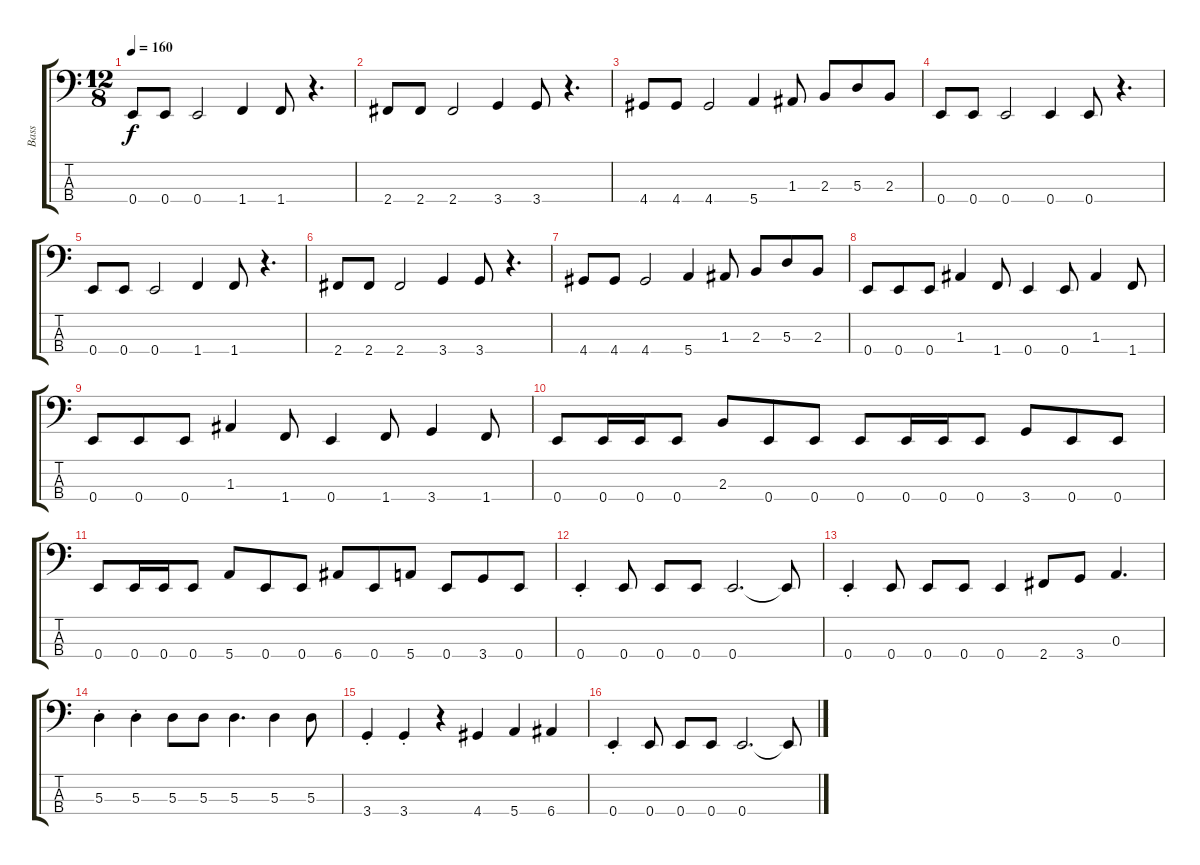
\track ("Bass" "Bass") {instrument electricbassfinger}
\staff {score tabs}
\tuning (G2 D2 A1 E1) {hide}
\ts (12 8)
\tempo 160
\clef f4
\ks c
0.4.8{dy f} 0.4.8 0.4.2 1.4.4 1.4.8 r.4{d} |
2.4.8 2.4.8 2.4.2 3.4.4 3.4.8 r.4{d} |
4.4.8 4.4.8 4.4.2 5.4.4 1.3.8 2.3.8 5.3.8 2.3.8 |
0.4.8 0.4.8 0.4.2 0.4.4 0.4.8 r.4{d} |
0.4.8 0.4.8 0.4.2 1.4.4 1.4.8 r.4{d} |
2.4.8 2.4.8 2.4.2 3.4.4 3.4.8 r.4{d} |
4.4.8 4.4.8 4.4.2 5.4.4 1.3.8 2.3.8 5.3.8 2.3.8 |
0.4.8 0.4.8 0.4.8 1.3.4 1.4.8 0.4.4 0.4.8 1.3.4 1.4.8 |
0.4.8 0.4.8 0.4.8 1.3.4 1.4.8 0.4.4 1.4.8 3.4.4 1.4.8 |
0.4.8 0.4.16 0.4.16 0.4.8 2.3.8 0.4.8 0.4.8 0.4.8 0.4.16 0.4.16 0.4.8 3.4.8 0.4.8 0.4.8 |
0.4.8 0.4.16 0.4.16 0.4.8 5.4.8 0.4.8 0.4.8 6.4.8 0.4.8 5.4.8 0.4.8 3.4.8 0.4.8 |
0.4{st}.4 0.4.8 0.4.8 0.4.8 0.4.2{d} 0.4{t}.8 |
0.4{st}.4 0.4.8 0.4.8 0.4.8 0.4.4 2.4.8 3.4.8 0.3.4{d} |
5.3{st}.4 5.3{st}.4 5.3.8 5.3.8 5.3.4{d} 5.3.4 5.3.8 |
3.4{st}.4 3.4{st}.4 r.4 4.4.4 5.4.4 6.4.4 |
0.4{st}.4 0.4.8 0.4.8 0.4.8 0.4.2{d} 0.4{t}.8
